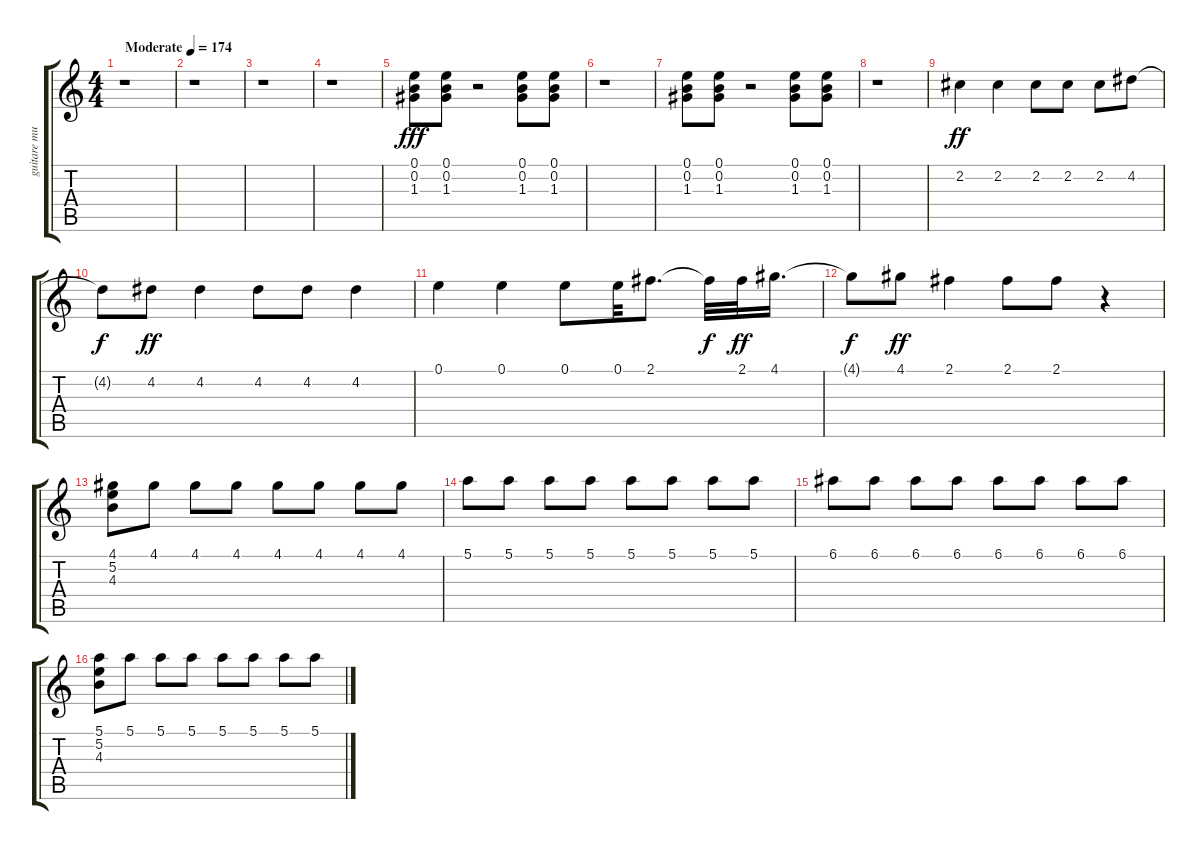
\track ("guitare muted" "guitare mu") {instrument distortionguitar}
\staff {score tabs}
\tuning (E4 B3 G3 D3 A2 E2) {hide}
\ts (4 4)
\tempo (174 "Moderate")
\clef g2
\ks c
r.1{dy fff instrument distortionguitar} |
r.1 |
r.1 |
r.1 |
(0.1 0.2 1.3).8 (0.1 0.2 1.3).8 r.2 (0.1 0.2 1.3).8 (0.1 0.2 1.3).8 |
r.1 |
(0.1 0.2 1.3).8 (0.1 0.2 1.3).8 r.2 (0.1 0.2 1.3).8 (0.1 0.2 1.3).8 |
r.1 |
2.2.4{dy ff} 2.2.4 2.2.8 2.2.8 2.2.8 4.2.8 |
4.2{t}.8{dy f} 4.2.8{dy ff} 4.2.4 4.2.8 4.2.8 4.2.4 |
0.1.4 0.1.4 0.1.8 0.1.32 2.1.8{d} 2.1{t}.32{dy f} 2.1.32{dy ff} 4.1.16{d} |
4.1{t}.8{dy f} 4.1.8{dy ff} 2.1.4 2.1.8 2.1.8 r.4 |
(4.1 5.2 4.3).8 4.1.8 4.1.8 4.1.8 4.1.8 4.1.8 4.1.8 4.1.8 |
5.1.8 5.1.8 5.1.8 5.1.8 5.1.8 5.1.8 5.1.8 5.1.8 |
6.1.8 6.1.8 6.1.8 6.1.8 6.1.8 6.1.8 6.1.8 6.1.8 |
(5.1 5.2 4.3).8 5.1.8 5.1.8 5.1.8 5.1.8 5.1.8 5.1.8 5.1.8
